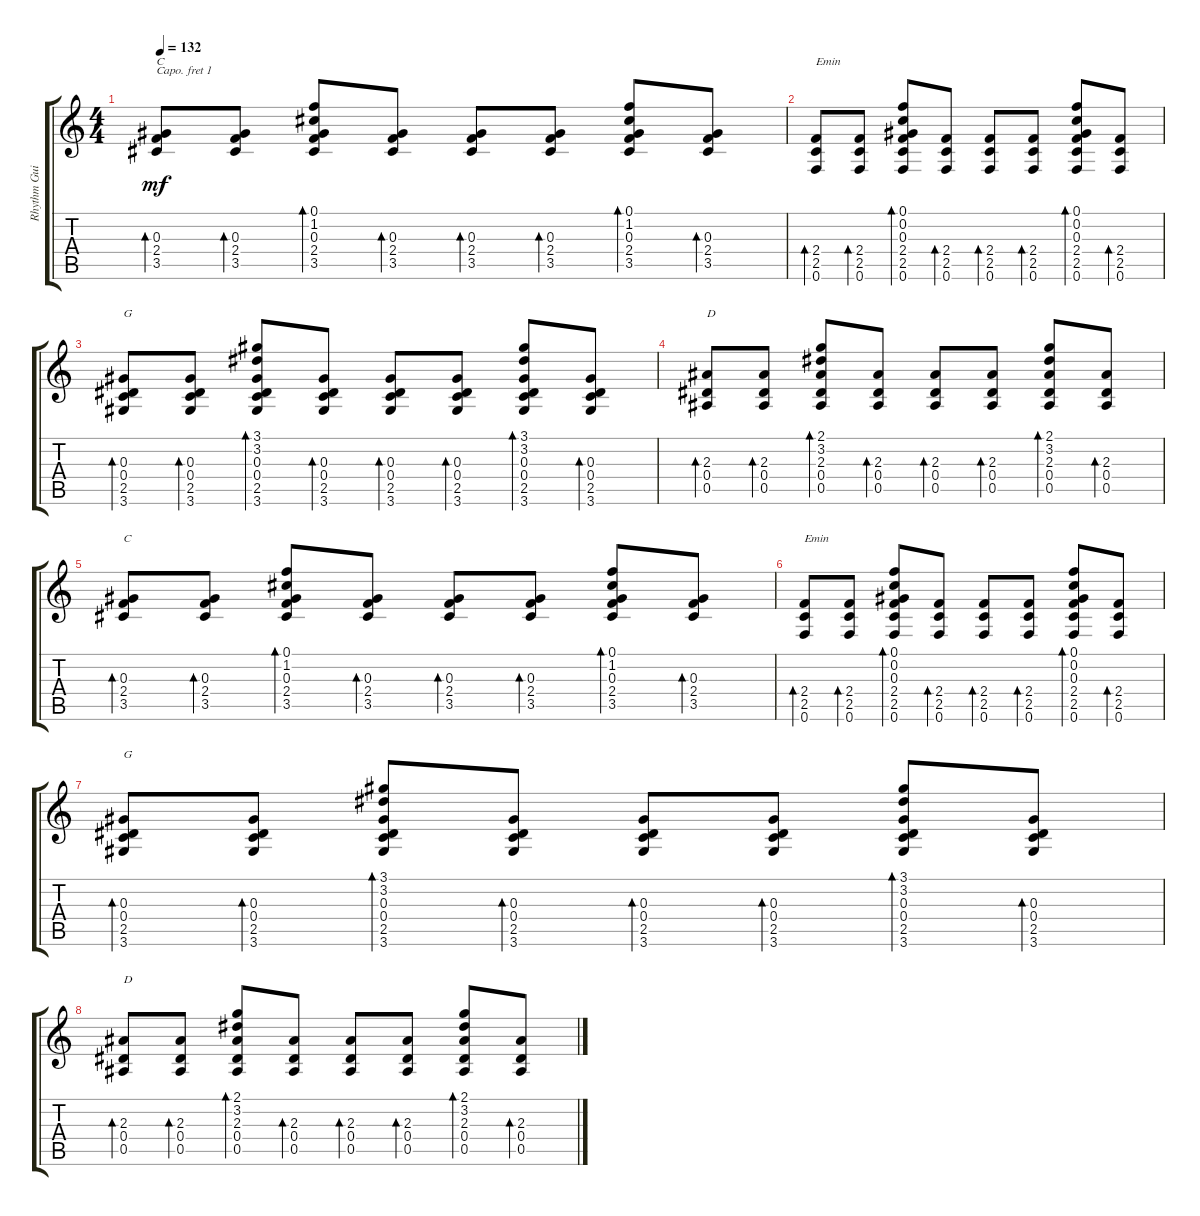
\track ("Rhythm Guitar" "Rhythm Gui") {instrument acousticguitarsteel}
\staff {score tabs}
\capo 1
\tuning (E4 B3 G3 D3 A2 E2) {hide}
\ts (4 4)
\tempo 132
\clef g2
\ks c
(0.3 2.4 3.5).8{bd 30 txt "C" dy mf} (0.3 2.4 3.5).8{bd 30} (0.1 1.2 0.3 2.4 3.5).8{bd 30} (0.3 2.4 3.5).8{bd 30} (0.3 2.4 3.5).8{bd 30} (0.3 2.4 3.5).8{bd 30} (0.1 1.2 0.3 2.4 3.5).8{bd 30} (0.3 2.4 3.5).8{bd 30} |
(2.4 2.5 0.6).8{bd 30 txt "Emin"} (2.4 2.5 0.6).8{bd 30} (0.1 0.2 0.3 2.4 2.5 0.6).8{bd 30} (2.4 2.5 0.6).8{bd 30} (2.4 2.5 0.6).8{bd 30} (2.4 2.5 0.6).8{bd 30} (0.1 0.2 0.3 2.4 2.5 0.6).8{bd 30} (2.4 2.5 0.6).8{bd 30} |
(0.3 0.4 2.5 3.6).8{bd 30 txt "G"} (0.3 0.4 2.5 3.6).8{bd 30} (3.1 3.2 0.3 0.4 2.5 3.6).8{bd 30} (0.3 0.4 2.5 3.6).8{bd 30} (0.3 0.4 2.5 3.6).8{bd 30} (0.3 0.4 2.5 3.6).8{bd 30} (3.1 3.2 0.3 0.4 2.5 3.6).8{bd 30} (0.3 0.4 2.5 3.6).8{bd 30} |
(2.3 0.4 0.5).8{bd 30 txt "D"} (2.3 0.4 0.5).8{bd 30} (2.1 3.2 2.3 0.4 0.5).8{bd 30} (2.3 0.4 0.5).8{bd 30} (2.3 0.4 0.5).8{bd 30} (2.3 0.4 0.5).8{bd 30} (2.1 3.2 2.3 0.4 0.5).8{bd 30} (2.3 0.4 0.5).8{bd 30} |
(0.3 2.4 3.5).8{bd 30 txt "C"} (0.3 2.4 3.5).8{bd 30} (0.1 1.2 0.3 2.4 3.5).8{bd 30} (0.3 2.4 3.5).8{bd 30} (0.3 2.4 3.5).8{bd 30} (0.3 2.4 3.5).8{bd 30} (0.1 1.2 0.3 2.4 3.5).8{bd 30} (0.3 2.4 3.5).8{bd 30} |
(2.4 2.5 0.6).8{bd 30 txt "Emin"} (2.4 2.5 0.6).8{bd 30} (0.1 0.2 0.3 2.4 2.5 0.6).8{bd 30} (2.4 2.5 0.6).8{bd 30} (2.4 2.5 0.6).8{bd 30} (2.4 2.5 0.6).8{bd 30} (0.1 0.2 0.3 2.4 2.5 0.6).8{bd 30} (2.4 2.5 0.6).8{bd 30} |
(0.3 0.4 2.5 3.6).8{bd 30 txt "G"} (0.3 0.4 2.5 3.6).8{bd 30} (3.1 3.2 0.3 0.4 2.5 3.6).8{bd 30} (0.3 0.4 2.5 3.6).8{bd 30} (0.3 0.4 2.5 3.6).8{bd 30} (0.3 0.4 2.5 3.6).8{bd 30} (3.1 3.2 0.3 0.4 2.5 3.6).8{bd 30} (0.3 0.4 2.5 3.6).8{bd 30} |
(2.3 0.4 0.5).8{bd 30 txt "D"} (2.3 0.4 0.5).8{bd 30} (2.1 3.2 2.3 0.4 0.5).8{bd 30} (2.3 0.4 0.5).8{bd 30} (2.3 0.4 0.5).8{bd 30} (2.3 0.4 0.5).8{bd 30} (2.1 3.2 2.3 0.4 0.5).8{bd 30} (2.3 0.4 0.5).8{bd 30}
